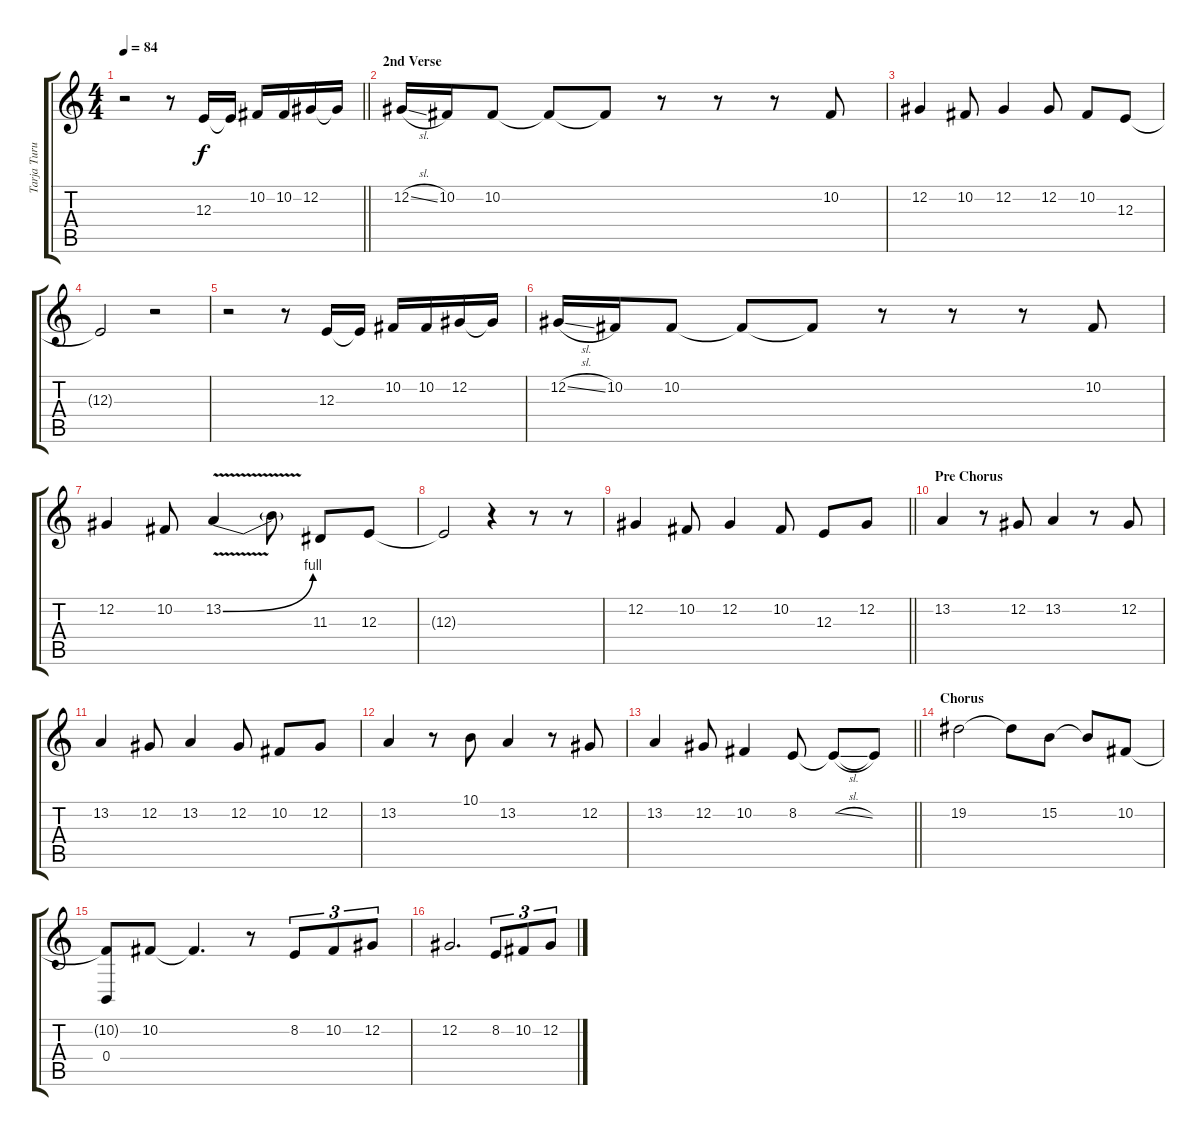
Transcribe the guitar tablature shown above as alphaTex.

\track ("Tarja Turunen" "Tarja Turu") {instrument voiceoohs}
\staff {score tabs}
\tuning (Db4 Ab3 E3 B2 Gb2 Db2) {hide}
\ts (4 4)
\tempo 84
\clef g2
\barLineRight lightlight
\ks c
r.2{dy f instrument voiceoohs} r.8 12.3.16 12.3{t}.16 10.2.16 10.2.16 12.2.16 12.2{t}.16 |
\section ("" "2nd Verse")
12.2{sl}.16 10.2.16 10.2.8 10.2{t}.8 10.2{t}.8 r.8 r.8 r.8 10.2.8 |
12.2.4 10.2.8 12.2.4 12.2.8 10.2.8 12.3.8 |
12.3{t}.2 r.2 |
r.2 r.8 12.3.16 12.3{t}.16 10.2.16 10.2.16 12.2.16 12.2{t}.16 |
12.2{sl}.16 10.2.16 10.2.8 10.2{t}.8 10.2{t}.8 r.8 r.8 r.8 10.2.8 |
12.2.4 10.2.8 13.2{be (bend 0 0 60 4) v}.4 13.2{t}.8 11.3.8 12.3.8 |
12.3{t}.2 r.4 r.8 r.8 |
\barLineRight lightlight
12.2.4 10.2.8 12.2.4 10.2.8 12.3.8 12.2.8 |
\section ("" "Pre Chorus")
13.2.4{instrument choiraahs} r.8 12.2.8 13.2.4 r.8 12.2.8 |
13.2.4 12.2.8 13.2.4 12.2.8 10.2.8 12.2.8 |
13.2.4 r.8 10.1.8 13.2.4 r.8 12.2.8 |
\barLineRight lightlight
13.2.4 12.2.8 10.2.4 8.2.8 8.2{sl t}.8 8.2{t}.8 |
\section ("" "Chorus")
19.2.2 19.2{t}.8 15.2.8 15.2{t}.8 10.2.8 |
(10.2{t} 0.4).8 10.2.8 10.2{t}.4{d} r.8 8.2.8{tu (3 2)} 10.2.8{tu (3 2)} 12.2.8{tu (3 2)} |
12.2.2{d} 8.2.8{tu (3 2)} 10.2.8{tu (3 2)} 12.2.8{tu (3 2)}
